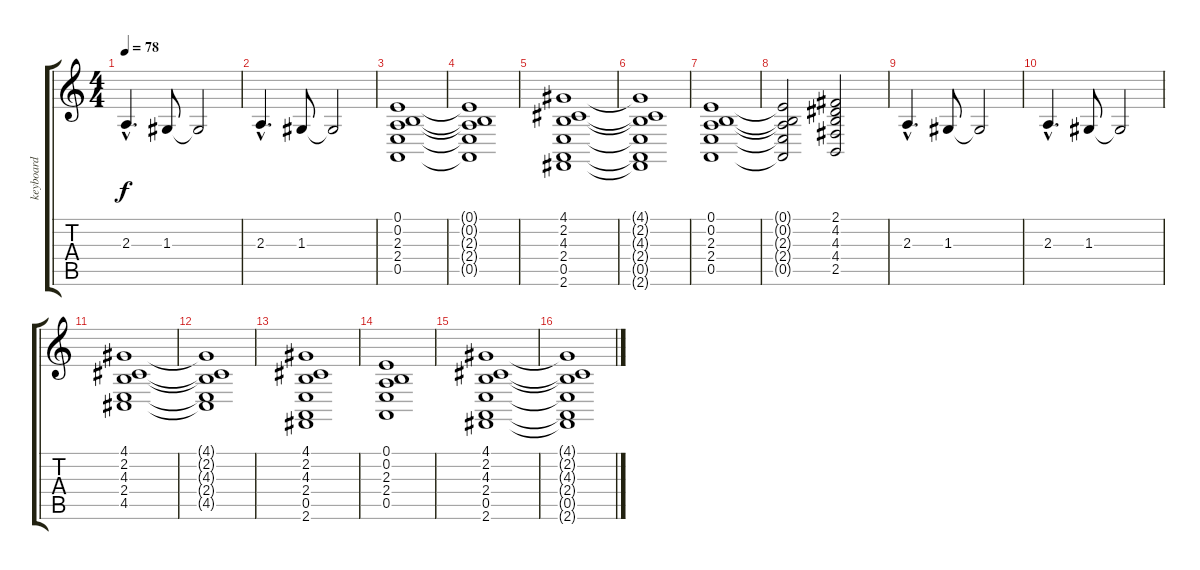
\track ("keyboard" "keyboard") {instrument stringensemble1}
\staff {score tabs}
\tuning (E4 B3 G3 D3 A2 E2) {hide}
\ts (4 4)
\tempo 78
\clef g2
\ks c
2.3{hac}.4{d dy f} 1.3.8 1.3{t}.2 |
2.3{hac}.4{d} 1.3.8 1.3{t}.2 |
(0.1 0.2 2.3 2.4 0.5).1 |
(0.1{t} 0.2{t} 2.3{t} 2.4{t} 0.5{t}).1 |
(4.1 2.2 4.3 2.4 0.5 2.6).1 |
(4.1{t} 2.2{t} 4.3{t} 2.4{t} 0.5{t} 2.6{t}).1 |
(0.1 0.2 2.3 2.4 0.5).1 |
(0.1{t} 0.2{t} 2.3{t} 2.4{t} 0.5{t}).2 (2.1 4.2 4.3 4.4 2.5).2 |
2.3{hac}.4{d} 1.3.8 1.3{t}.2 |
2.3{hac}.4{d} 1.3.8 1.3{t}.2 |
(4.1 2.2 4.3 2.4 4.5).1 |
(4.1{t} 2.2{t} 4.3{t} 2.4{t} 4.5{t}).1 |
(4.1 2.2 4.3 2.4 0.5 2.6).1 |
(0.1 0.2 2.3 2.4 0.5).1 |
(4.1 2.2 4.3 2.4 0.5 2.6).1 |
(4.1{t} 2.2{t} 4.3{t} 2.4{t} 0.5{t} 2.6{t}).1
